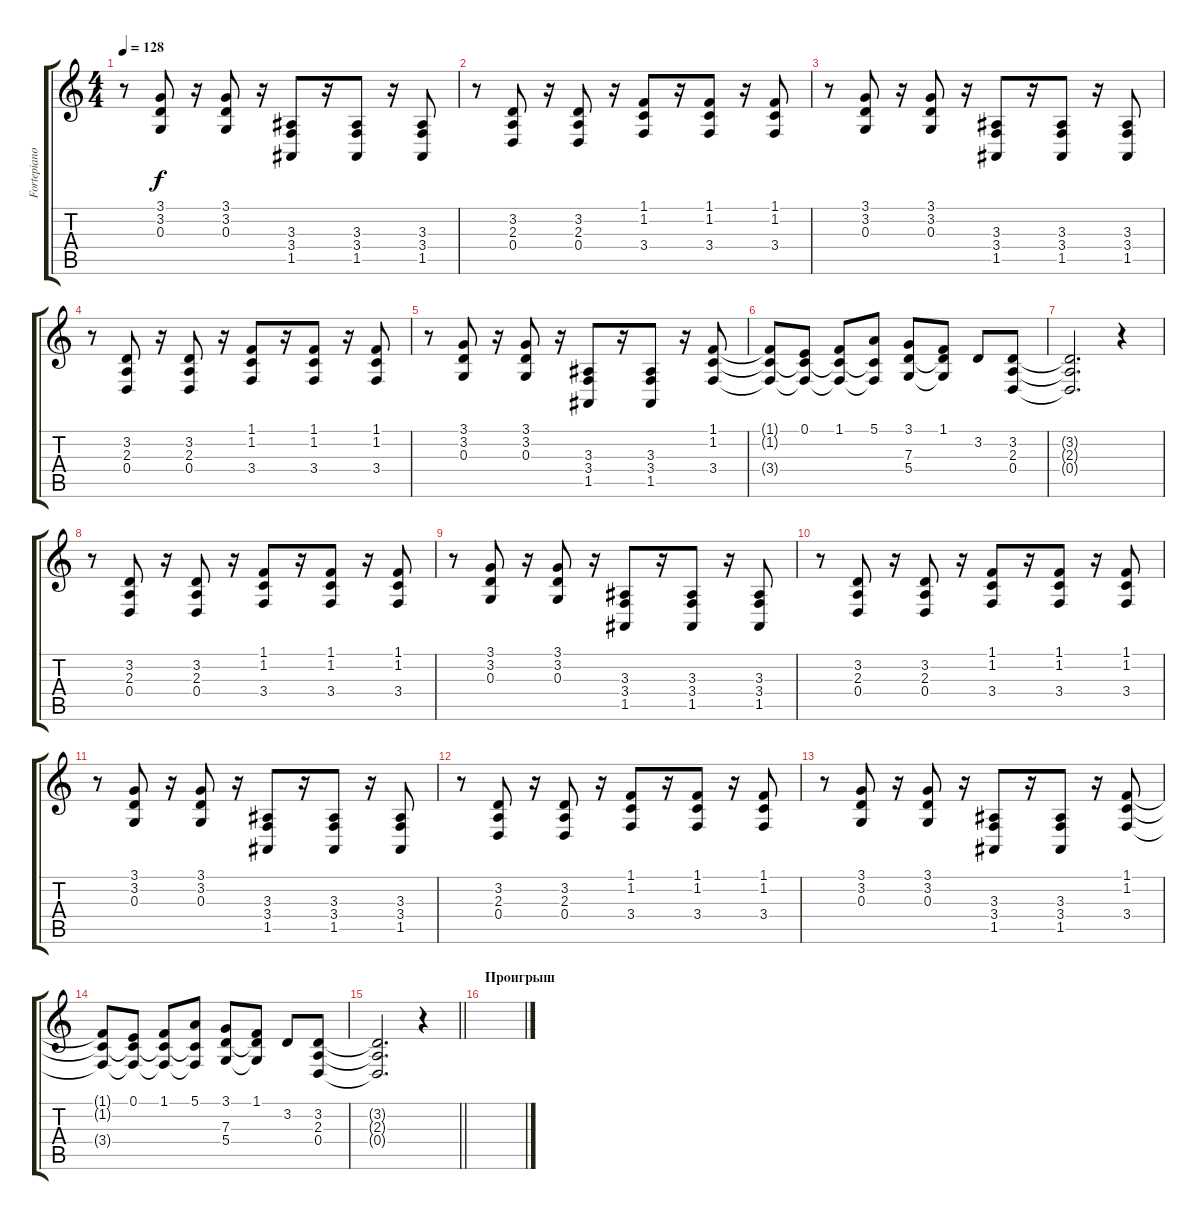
\track ("Fortepiano" "Fortepiano") {instrument brightacousticpiano}
\staff {score tabs}
\tuning (E4 B3 G3 D3 A2 E2) {hide}
\ts (4 4)
\tempo 128
\clef g2
\ks c
r.8{dy f} (3.1 3.2 0.3).8 r.16 (3.1 3.2 0.3).8 r.16 (3.3 3.4 1.5).8 r.16 (3.3 3.4 1.5).8 r.16 (3.3 3.4 1.5).8 |
r.8 (3.2 2.3 0.4).8 r.16 (3.2 2.3 0.4).8 r.16 (1.1 1.2 3.4).8 r.16 (1.1 1.2 3.4).8 r.16 (1.1 1.2 3.4).8 |
r.8 (3.1 3.2 0.3).8 r.16 (3.1 3.2 0.3).8 r.16 (3.3 3.4 1.5).8 r.16 (3.3 3.4 1.5).8 r.16 (3.3 3.4 1.5).8 |
r.8 (3.2 2.3 0.4).8 r.16 (3.2 2.3 0.4).8 r.16 (1.1 1.2 3.4).8 r.16 (1.1 1.2 3.4).8 r.16 (1.1 1.2 3.4).8 |
r.8 (3.1 3.2 0.3).8 r.16 (3.1 3.2 0.3).8 r.16 (3.3 3.4 1.5).8 r.16 (3.3 3.4 1.5).8 r.16 (1.1 1.2 3.4).8 |
(1.1{t} 1.2{t} 3.4{t}).8 (0.1 1.2{t} 3.4{t}).8 (1.1 1.2{t} 3.4{t}).8 (5.1 1.2{t} 3.4{t}).8 (3.1 7.3 5.4).8 (1.1 7.3{t} 5.4{t}).8 3.2.8 (3.2 2.3 0.4).8 |
(3.2{t} 2.3{t} 0.4{t}).2{d} r.4 |
r.8 (3.2 2.3 0.4).8 r.16 (3.2 2.3 0.4).8 r.16 (1.1 1.2 3.4).8 r.16 (1.1 1.2 3.4).8 r.16 (1.1 1.2 3.4).8 |
r.8 (3.1 3.2 0.3).8 r.16 (3.1 3.2 0.3).8 r.16 (3.3 3.4 1.5).8 r.16 (3.3 3.4 1.5).8 r.16 (3.3 3.4 1.5).8 |
r.8 (3.2 2.3 0.4).8 r.16 (3.2 2.3 0.4).8 r.16 (1.1 1.2 3.4).8 r.16 (1.1 1.2 3.4).8 r.16 (1.1 1.2 3.4).8 |
r.8 (3.1 3.2 0.3).8 r.16 (3.1 3.2 0.3).8 r.16 (3.3 3.4 1.5).8 r.16 (3.3 3.4 1.5).8 r.16 (3.3 3.4 1.5).8 |
r.8 (3.2 2.3 0.4).8 r.16 (3.2 2.3 0.4).8 r.16 (1.1 1.2 3.4).8 r.16 (1.1 1.2 3.4).8 r.16 (1.1 1.2 3.4).8 |
r.8 (3.1 3.2 0.3).8 r.16 (3.1 3.2 0.3).8 r.16 (3.3 3.4 1.5).8 r.16 (3.3 3.4 1.5).8 r.16 (1.1 1.2 3.4).8 |
(1.1{t} 1.2{t} 3.4{t}).8 (0.1 1.2{t} 3.4{t}).8 (1.1 1.2{t} 3.4{t}).8 (5.1 1.2{t} 3.4{t}).8 (3.1 7.3 5.4).8 (1.1 7.3{t} 5.4{t}).8 3.2.8 (3.2 2.3 0.4).8 |
\barLineRight lightlight
(3.2{t} 2.3{t} 0.4{t}).2{d} r.4 |
\section ("" "Проигрыш")
